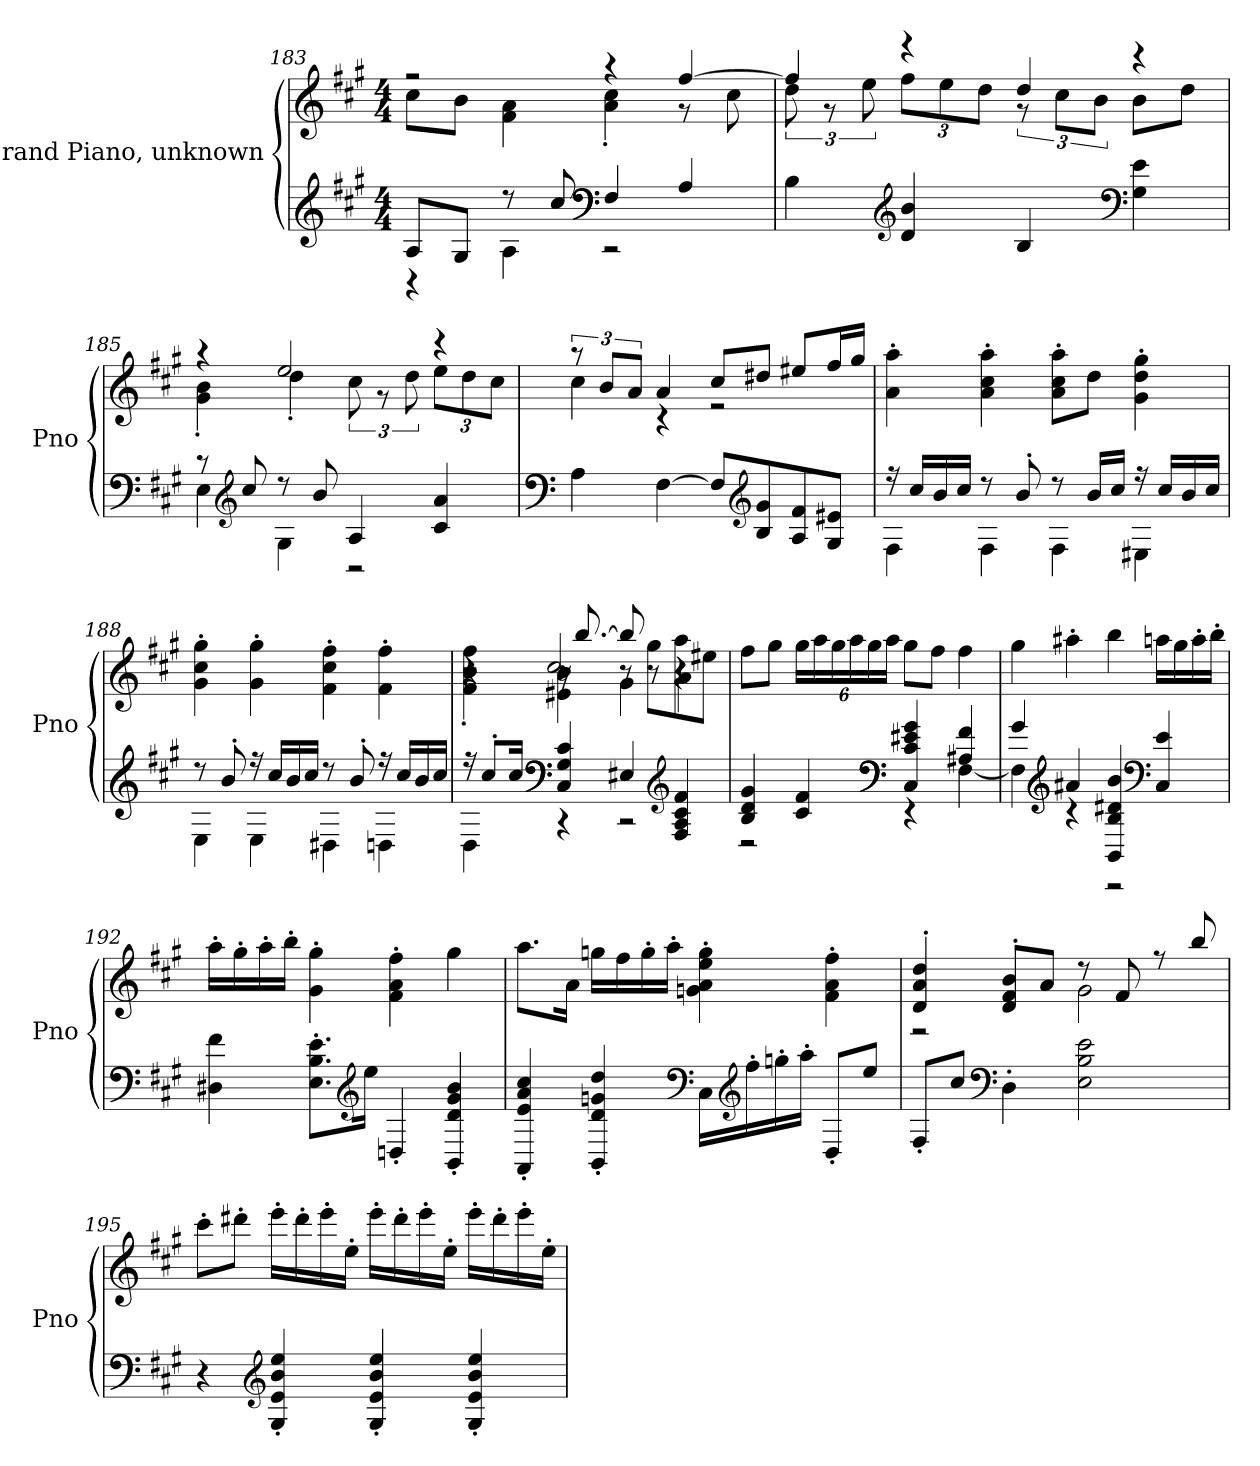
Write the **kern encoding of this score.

**kern	**kern
*part1	*part1
*staff2	*staff1
*I"Grand Piano, unknown	*
*I'Pno	*
*clefG2	*clefG2
*k[f#c#g#]	*k[f#c#g#]
*M4/4	*M4/4
=183	=183
*^	*^
8A/L	4r	2r	8cc#\L
8G#/J	.	.	8b\J
8r	4A\	.	4f#\ 4a\
8cc#/	.	.	.
*clefF4	*	*	*
4F#/	2r	4r	4a\' 4cc#\'
4A/	.	[4ff#/	8r
.	.	.	8cc#\
*v	*v	*	*
=184	=184	=184
4B\	4ff#/]	12dd\
.	.	12r
.	.	12ee\
*clefG2	*	*
*	*	*Xbrackettup
4d/ 4b/	4r	12ff#\L
.	.	12ee\
.	.	12dd\J
*	*	*brackettup
4B/	4dd/	12r
.	.	12cc#\L
.	.	12b\J
*clefF4	*	*
4G#\ 4e\	4r	8b\L
.	.	8dd\J
!!LO:LB:g=z	!!
=185	=185	=185
*^	*	*
8r	4E\	4r	4g#\' 4b\'
*clefG2	*	*	*
8cc#/	.	.	.
8r	4G#\	2ee/	4dd'\
8b/	.	.	.
4A/	2r	.	12cc#\
.	.	.	12r
.	.	.	12dd\
*	*	*	*Xbrackettup
4c#/ 4a/	.	4r	12ee\L
.	.	.	12dd\
.	.	.	12cc#\J
*v	*v	*	*
=186	=186	=186
*clefF4	*	*
*	*brackettup	*
4A\	12r	4cc#\
.	12b/L	.
.	12a/J	.
[4F#\	4a/	4r
8F#/L]	8cc#/L	2r
*clefG2	*	*
8B/ 8g#/	8dd#X/J	.
8A/ 8f#/	8ee#X/L	.
8G#/ 8e#X/J	16ff#/L	.
.	16gg#/JJ	.
*	*v	*v
=187	=187
*^	*
16r	4F#\	4a\' 4aa\'
16cc#/LL	.	.
16b/	.	.
16cc#/JJ	.	.
8r	4F#\	4a\' 4cc#\' 4aa\'
8b'/	.	.
8r	4F#\	8a\' 8cc#\' 8aa\'L
16b/LL	.	8dd\J
16cc#/JJ	.	.
16r	4E#X\	4g#\' 4dd\' 4gg#\'
16cc#/LL	.	.
16b/	.	.
16cc#/JJ	.	.
!!LO:LB:g=z
=188	=188	=188
8r	4E\	4g#\' 4cc#\' 4gg#\'
8b'/	.	.
16r	4E\	4g#\' 4gg#\'
16cc#/LL	.	.
16b/	.	.
16cc#/JJ	.	.
8r	4D#X\	4f#\' 4cc#\' 4ff#\'
8b'/	.	.
16r	4Dn\	4f#\' 4ff#\'
16cc#/LL	.	.
16b/	.	.
16cc#/JJ	.	.
=189	=189	=189
*	*	*^
*	*	*	*^
*	*	*	*	*^
16r	4D\	4r	4f#\' 4b\' 4ff#\'	4r	2r
8cc#'/L	.	.	.	.	.
16cc#/Jk	.	.	.	.	.
*clefF4	*	*	*	*	*
4C#/ 4G#/ 4c#/	4r	16r	4e#X\ 4b\	2cc#/	.
.	.	[8.bb/	.	.	.
4E#X/	2r	8bb/]	8r	.	4g#\
.	.	8r	8gg#\L	.	.
*clefG2	*	*	*	*	*
4F#/ 4A/ 4c#/ 4f#/	.	4r	8aa\	4r	4a\
.	.	.	8ee#X\J	.	.
*	*	*v	*v	*v	*v
=190	=190	=190
4B/ 4d/ 4g#/	2r	8ff#\L
.	.	8gg#\J
*	*	*Xbrackettup
4c#/ 4f#/	.	24gg#\LL
.	.	24aa\
.	.	24gg#\
.	.	24aa\
.	.	24gg#\
.	.	24aa\JJ
*clefF4	*	*
4C#/ 4c#/ 4e#X/ 4g#/	4r	8gg#\L
.	.	8ff#\J
4A#X/ 4f#/	[4F#\	4ff#\
!!LO:LB:g=z
=191	=191	=191
4g#/	4F#\]	4gg#\
*clefG2	*	*
4a#X/	4r	4aa#X'\
4BB/ 4B/ 4d#X/ 4b/	2r	4bb\
*clefF4	*	*
4C#/ 4e/	.	16aan\LL
.	.	16gg#\
.	.	16aa'\
.	.	16bb'\JJ
*v	*v	*
=192	=192
4D#X\ 4f#\	16aa'\LL
.	16gg#'\
.	16aa'\
.	16bb'\JJ
8.E\' 8.B\' 8.e\'L	4g#\' 4gg#\'
*clefG2	*
16ee\Jk	.
4Dn'/	4f#\' 4a\' 4ff#\'
4BB/' 4d/' 4g#/' 4b/'	4gg#\
=193	=193
4AA/' 4e/' 4a/' 4cc#/'	8.aa\L
.	16a\Jk
4BB/' 4d/' 4gn/' 4dd/'	16ggn\LL
.	16ff#\
.	16gg'\
.	16aa'\JJ
*clefF4	*
16C#\LL	4gn\' 4a\' 4ee\' 4gg\'
*clefG2	*
16ff#'\	.
16ggn'\	.
16aa'\JJ	.
8D'/L	4f#\' 4a\' 4ff#\'
8ee/J	.
!!LO:LB:g=z
=194	=194
*	*^
8F#'/L	4d/' 4a/' 4dd/'	2r
8cc#/J	.	.
*clefF4	*	*
4D'\	8d/' 8f#/' 8b/'L	.
.	8a/J	.
2E\ 2B\ 2e\	8r	2g#\
.	8f#/	.
.	8r	.
.	8bb/	.
*	*v	*v
=195	=195
4r	8ccc#'\L
.	8ddd#X'\J
*clefG2	*
4G#/' 4e/' 4b/' 4ee/'	16eee'\LL
.	16ddd#'\
.	16eee'\
.	16ee'\JJ
4G#/' 4e/' 4b/' 4ee/'	16eee'\LL
.	16ddd#'\
.	16eee'\
.	16ee'\JJ
4G#/' 4e/' 4b/' 4ee/'	16eee'\LL
.	16ddd#'\
.	16eee'\
.	16ee'\JJ
=	=
*-	*-
